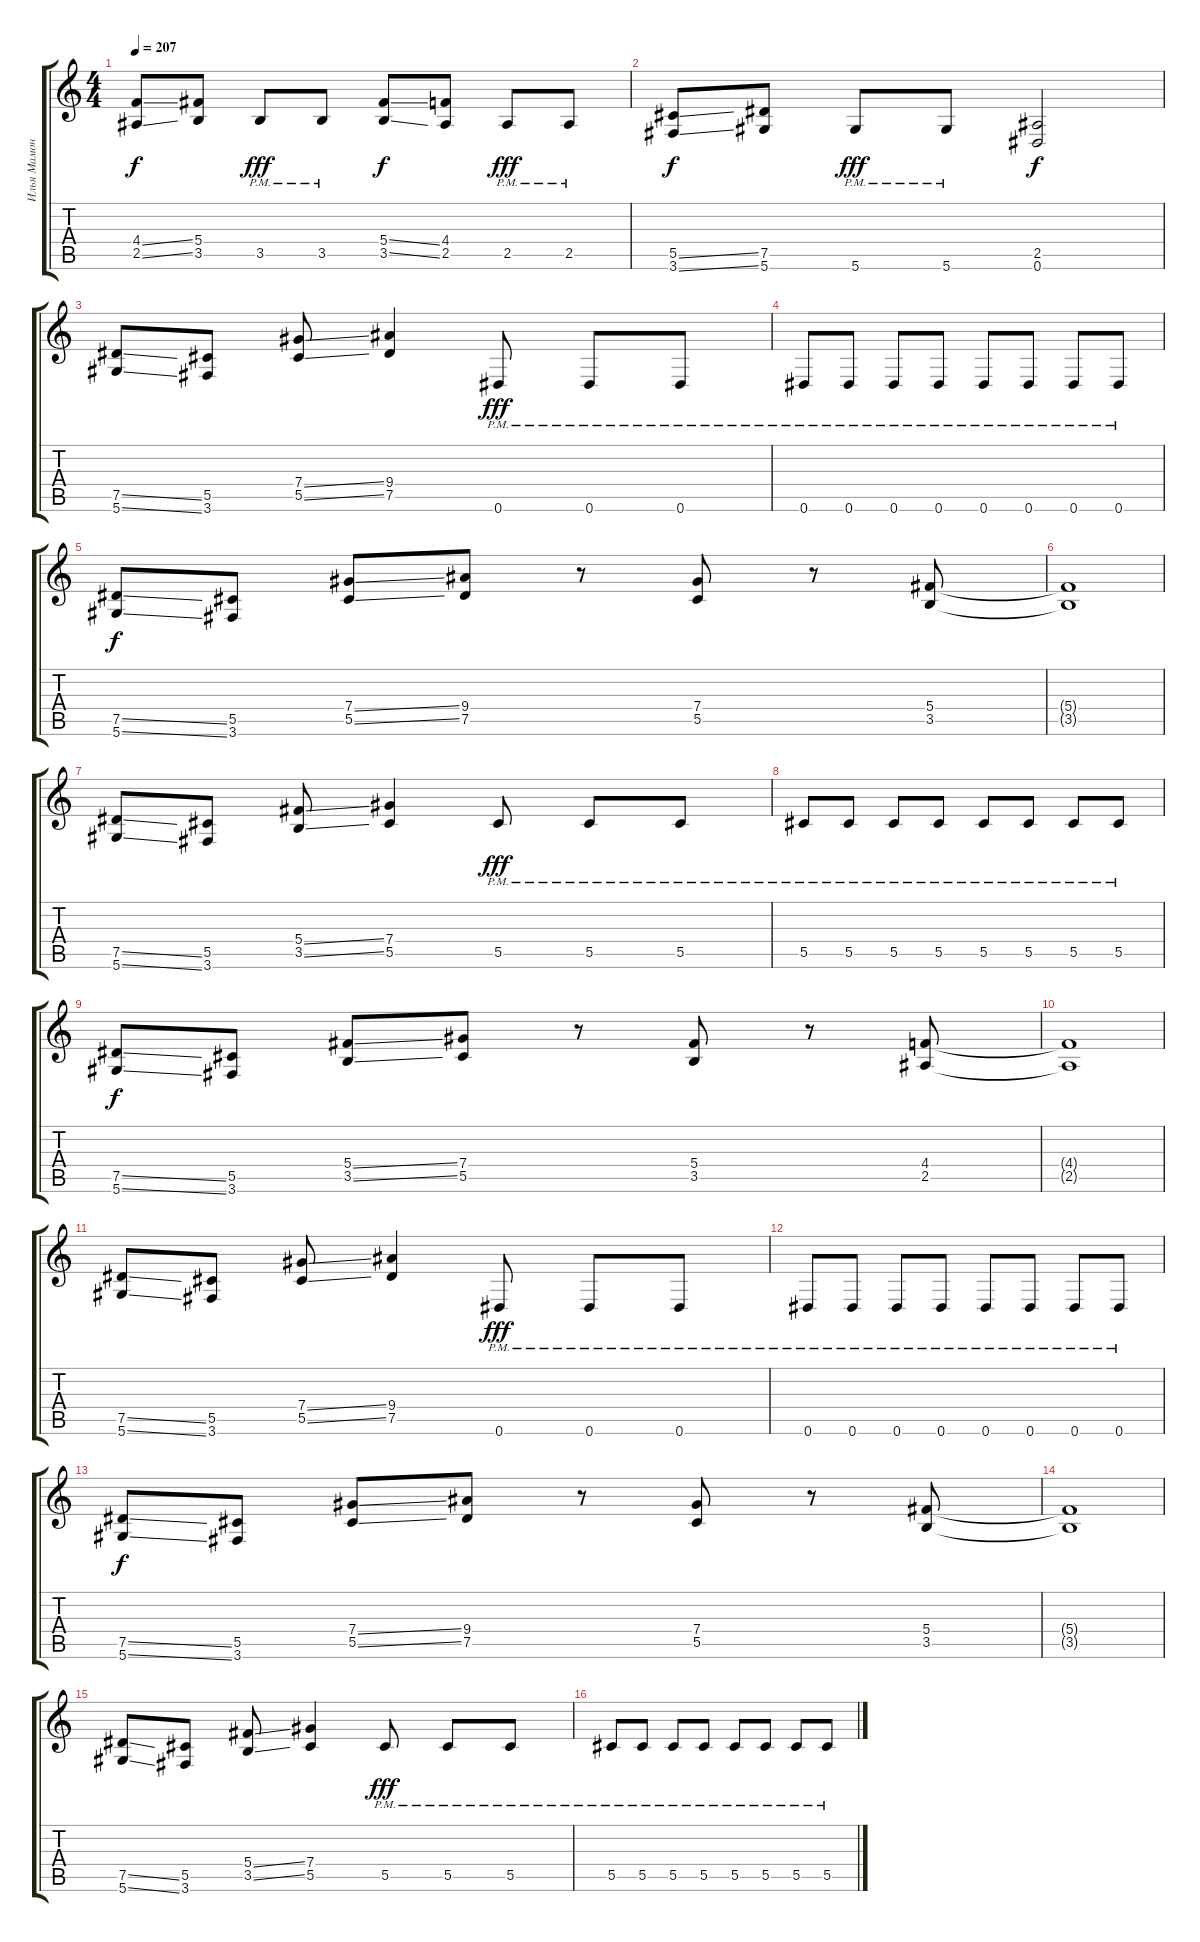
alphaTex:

\track ("Илья Мамонтов" "Илья Мамон") {instrument distortionguitar}
\staff {score tabs}
\tuning (Eb4 Bb3 Gb3 Db3 Ab2 Eb2) {hide}
\ts (4 4)
\tempo 207
\clef g2
\ks c
(4.4{ss} 2.5{ss}).8{dy f} (5.4 3.5).8 3.5{pm}.8{dy fff} 3.5{pm}.8 (5.4{ss} 3.5{ss}).8{dy f} (4.4 2.5).8 2.5{pm}.8{dy fff} 2.5{pm}.8 |
(5.5{ss} 3.6{ss}).8{dy f} (7.5 5.6).8 5.6{pm}.8{dy fff} 5.6{pm}.8 (2.5 0.6).2{dy f} |
(7.5{ss} 5.6{ss}).8 (5.5 3.6).8 (7.4{ss} 5.5{ss}).8 (9.4 7.5).4 0.6{pm}.8{dy fff} 0.6{pm}.8 0.6{pm}.8 |
0.6{pm}.8 0.6{pm}.8 0.6{pm}.8 0.6{pm}.8 0.6{pm}.8 0.6{pm}.8 0.6{pm}.8 0.6{pm}.8 |
(7.5{ss} 5.6{ss}).8{dy f} (5.5 3.6).8 (7.4{ss} 5.5{ss}).8 (9.4 7.5).8 r.8 (7.4 5.5).8 r.8 (5.4 3.5).8 |
(5.4{t} 3.5{t}).1 |
(7.5{ss} 5.6{ss}).8 (5.5 3.6).8 (5.4{ss} 3.5{ss}).8 (7.4 5.5).4 5.5{pm}.8{dy fff} 5.5{pm}.8 5.5{pm}.8 |
5.5{pm}.8 5.5{pm}.8 5.5{pm}.8 5.5{pm}.8 5.5{pm}.8 5.5{pm}.8 5.5{pm}.8 5.5{pm}.8 |
(7.5{ss} 5.6{ss}).8{dy f} (5.5 3.6).8 (5.4{ss} 3.5{ss}).8 (7.4 5.5).8 r.8 (5.4 3.5).8 r.8 (4.4 2.5).8 |
(4.4{t} 2.5{t}).1 |
(7.5{ss} 5.6{ss}).8 (5.5 3.6).8 (7.4{ss} 5.5{ss}).8 (9.4 7.5).4 0.6{pm}.8{dy fff} 0.6{pm}.8 0.6{pm}.8 |
0.6{pm}.8 0.6{pm}.8 0.6{pm}.8 0.6{pm}.8 0.6{pm}.8 0.6{pm}.8 0.6{pm}.8 0.6{pm}.8 |
(7.5{ss} 5.6{ss}).8{dy f} (5.5 3.6).8 (7.4{ss} 5.5{ss}).8 (9.4 7.5).8 r.8 (7.4 5.5).8 r.8 (5.4 3.5).8 |
(5.4{t} 3.5{t}).1 |
(7.5{ss} 5.6{ss}).8 (5.5 3.6).8 (5.4{ss} 3.5{ss}).8 (7.4 5.5).4 5.5{pm}.8{dy fff} 5.5{pm}.8 5.5{pm}.8 |
5.5{pm}.8 5.5{pm}.8 5.5{pm}.8 5.5{pm}.8 5.5{pm}.8 5.5{pm}.8 5.5{pm}.8 5.5{pm}.8
